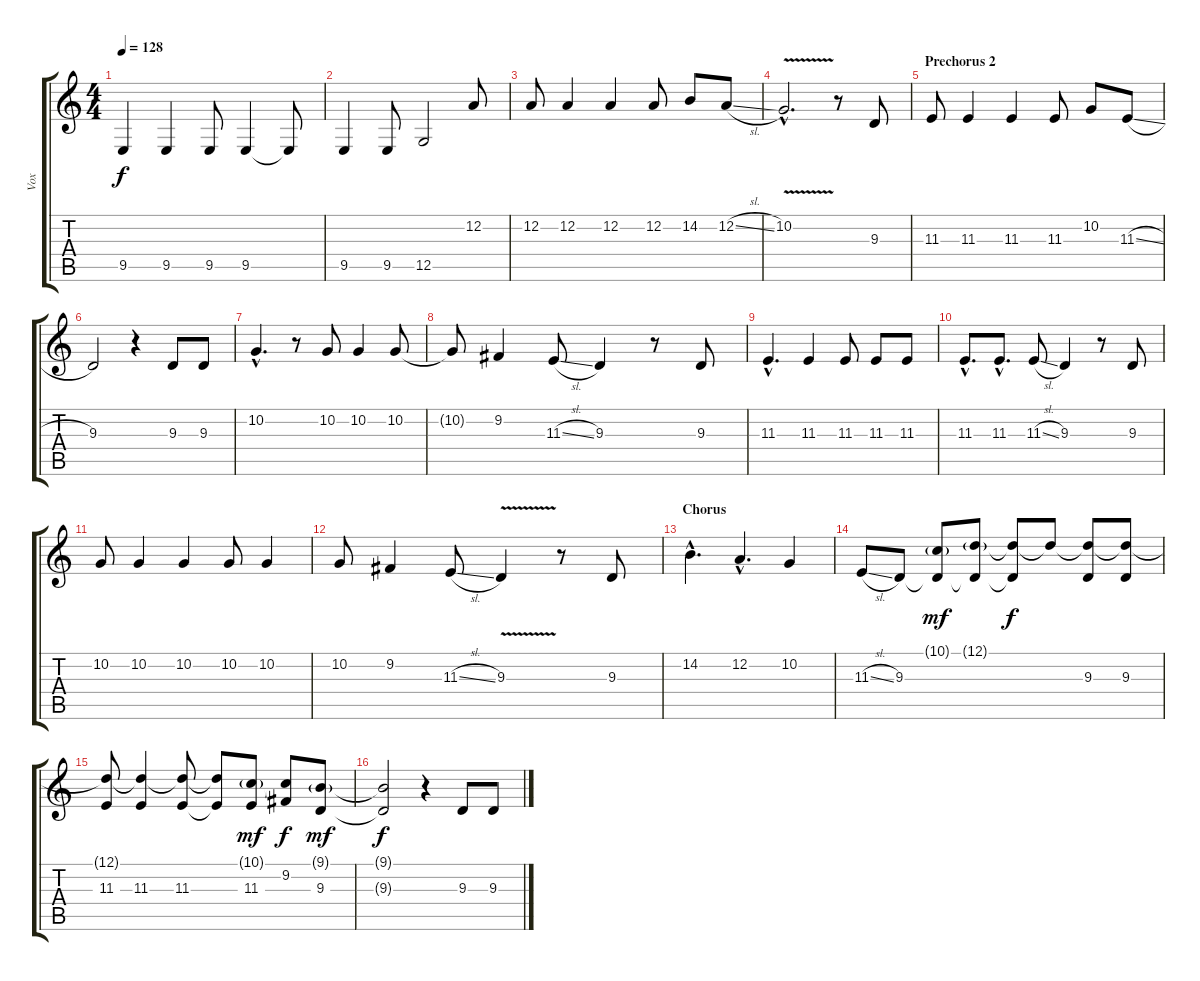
\track ("Vox" "Vox") {instrument englishhorn}
\staff {score tabs}
\tuning (D4 A3 F3 C3 G2 C2) {hide}
\ts (4 4)
\tempo 128
\clef g2
\ks c
9.5.4{dy f} 9.5.4 9.5.8 9.5.4 9.5{t}.8 |
9.5.4 9.5.8 12.5.2 12.2.8 |
12.2.8 12.2.4 12.2.4 12.2.8 14.2.8 12.2{sl}.8 |
10.2{v hac}.2{d} r.8 9.3.8 |
\section ("" "Prechorus 2")
11.3.8 11.3.4 11.3.4 11.3.8 10.2.8 11.3{sl}.8 |
9.3.2 r.4 9.3.8 9.3.8 |
10.2{hac}.4{d} r.8 10.2.8 10.2.4 10.2.8 |
10.2{t}.8 9.2.4 11.3{sl}.8 9.3.4 r.8 9.3.8 |
11.3{hac}.4{d} 11.3.4 11.3.8 11.3.8 11.3.8 |
11.3{hac}.8{d} 11.3{hac}.8{d} 11.3{sl}.8 9.3.4 r.8 9.3.8 |
10.2.8 10.2.4 10.2.4 10.2.8 10.2.4 |
10.2.8 9.2.4 11.3{sl}.8 9.3{v}.4 r.8 9.3.8 |
\section ("" "Chorus")
14.2{hac}.4{d} 12.2{hac}.4{d} 10.2.4 |
11.3{sl}.8 9.3.8 (10.1{g} 9.3{t}).8{dy mf} (12.1{g} 9.3{t}).8 (12.1{t} 9.3{t}).8{dy f} 12.1{t}.8 (12.1{t} 9.3).8 (12.1{t} 9.3).8 |
(12.1{t} 11.3).8 (12.1{t} 11.3).4 (12.1{t} 11.3).8 (12.1{t} 11.3{t}).8 (10.1{g} 11.3).8{dy mf} (10.1{t} 9.2).8{dy f} (9.1{g} 9.3).8{dy mf} |
(9.1{t} 9.3{t}).2{dy f} r.4 9.3.8 9.3.8
